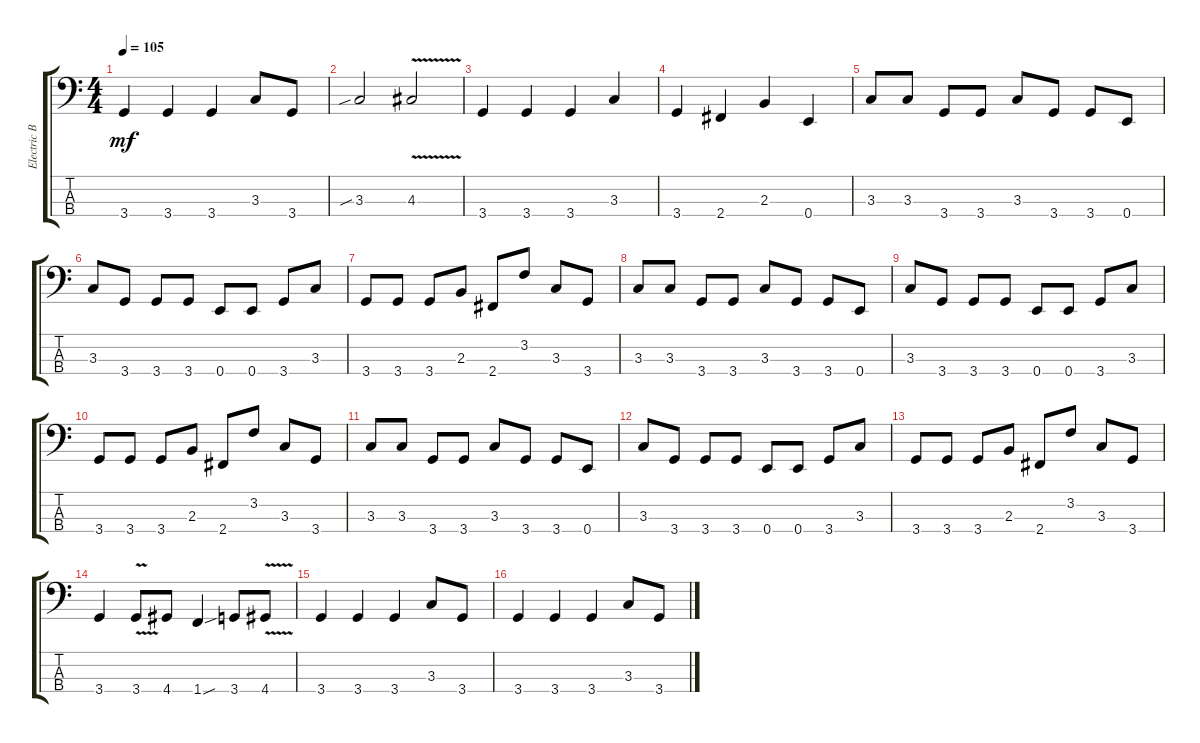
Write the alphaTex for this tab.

\track ("Electric Bass" "Electric B") {instrument electricbassfinger}
\staff {score tabs}
\tuning (G2 D2 A1 E1) {hide}
\ts (4 4)
\tempo 105
\clef f4
\ks c
3.4.4{dy mf} 3.4.4 3.4.4 3.3.8 3.4.8 |
3.3{sib}.2 4.3{v}.2 |
3.4.4 3.4.4 3.4.4 3.3.4 |
3.4.4 2.4.4 2.3.4 0.4.4 |
3.3.8 3.3.8 3.4.8 3.4.8 3.3.8 3.4.8 3.4.8 0.4.8 |
3.3.8 3.4.8 3.4.8 3.4.8 0.4.8 0.4.8 3.4.8 3.3.8 |
3.4.8 3.4.8 3.4.8 2.3.8 2.4.8 3.2.8 3.3.8 3.4.8 |
3.3.8 3.3.8 3.4.8 3.4.8 3.3.8 3.4.8 3.4.8 0.4.8 |
3.3.8 3.4.8 3.4.8 3.4.8 0.4.8 0.4.8 3.4.8 3.3.8 |
3.4.8 3.4.8 3.4.8 2.3.8 2.4.8 3.2.8 3.3.8 3.4.8 |
3.3.8 3.3.8 3.4.8 3.4.8 3.3.8 3.4.8 3.4.8 0.4.8 |
3.3.8 3.4.8 3.4.8 3.4.8 0.4.8 0.4.8 3.4.8 3.3.8 |
3.4.8 3.4.8 3.4.8 2.3.8 2.4.8 3.2.8 3.3.8 3.4.8 |
3.4.4 3.4{v}.8 4.4.8 1.4{sou}.4 3.4.8 4.4{v}.8 |
3.4.4 3.4.4 3.4.4 3.3.8 3.4.8 |
3.4.4 3.4.4 3.4.4 3.3.8 3.4.8
